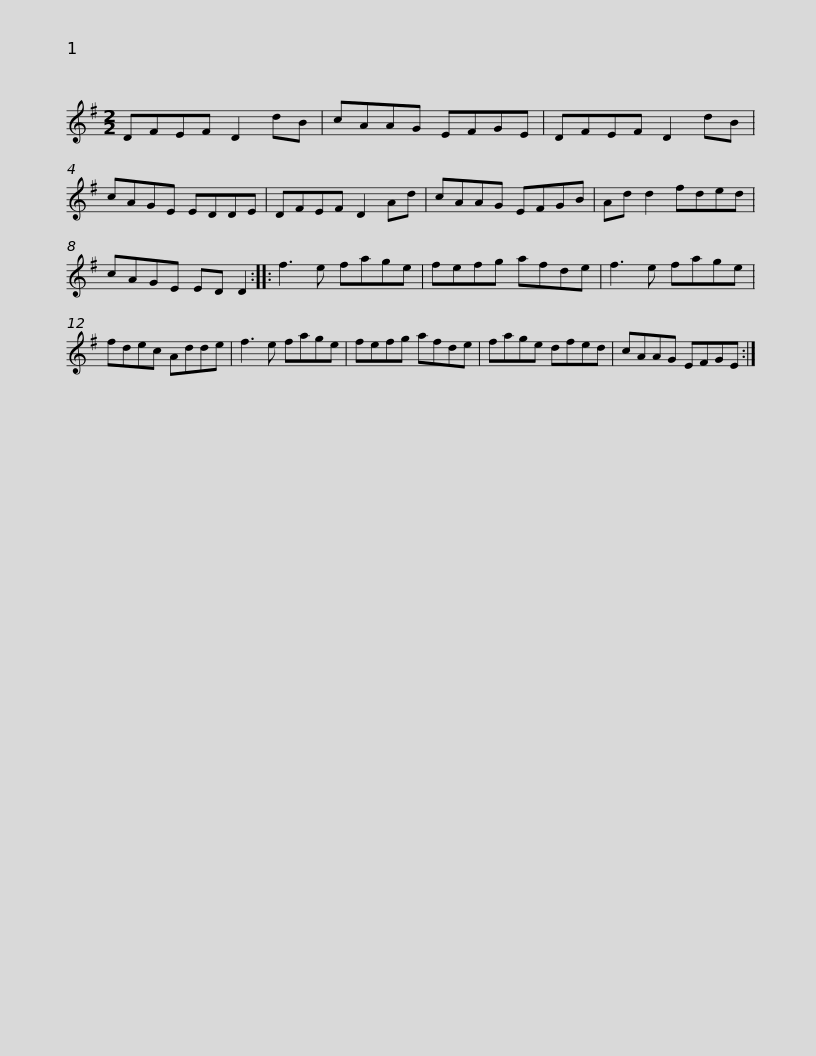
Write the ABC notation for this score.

X:1
L:1/8
M:2/2
I:linebreak $
K:G
V:1 treble
V:1
 DFEF D2 dB | cAAG EFGE | DFEF D2 dB | cAGE EDDE | DFEF D2 Ad | %5
 cAAG EFGB |$ Ad d2 fded | cAGE ED D2 :: f3 e fage | fefg afde | %10
 f3 e fage | fdec Adde |$ f3 e fage | fefg afde | fage dfed | %15
 cAAG EFGE :| %16
